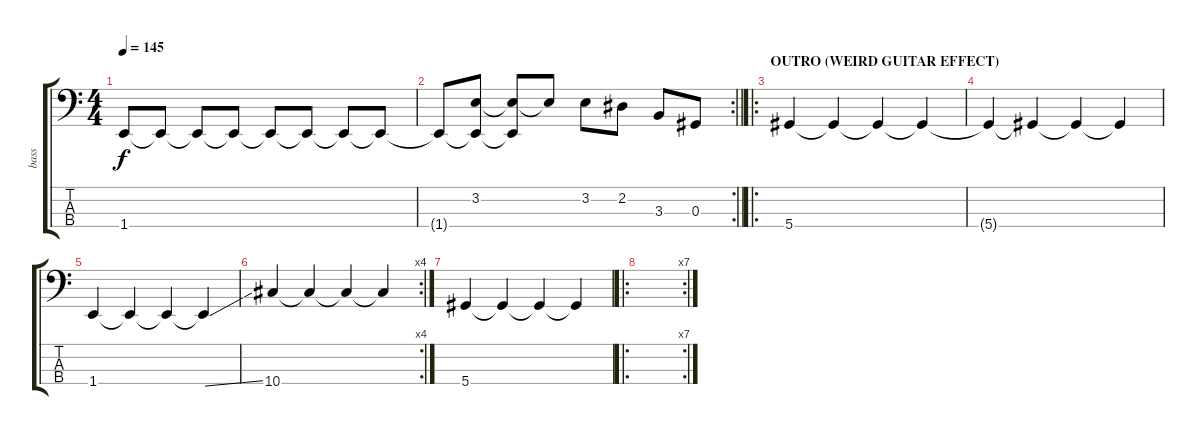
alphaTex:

\track ("bass" "bass") {instrument electricbasspick}
\staff {score tabs}
\tuning (Gb2 Db2 Ab1 Eb1) {hide}
\ts (4 4)
\tempo 145
\clef f4
\ks c
1.4.8{dy f} 1.4{t}.8 1.4{t}.8 1.4{t}.8 1.4{t}.8 1.4{t}.8 1.4{t}.8 1.4{t}.8 |
\rc 2
\barLineRight lightlight
1.4{t}.8 (3.2 1.4{t}).8 (3.2{t} 1.4{t}).8 3.2{t}.8 3.2.8 2.2.8 3.3.8 0.3.8 |
\ro
\section ("" "OUTRO (WEIRD GUITAR EFFECT)")
5.4.4{volume 14} 5.4{t}.4 5.4{t}.4 5.4{t}.4 |
5.4{t}.4 5.4{t}.4 5.4{t}.4 5.4{t}.4 |
1.4.4 1.4{t}.4 1.4{t}.4 1.4{ss t}.4 |
\rc 4
10.4.4 10.4{t}.4 10.4{t}.4 10.4{t}.4 |
5.4.4 5.4{t}.4 5.4{t}.4 5.4{t}.4 |
\ro
\rc 7
